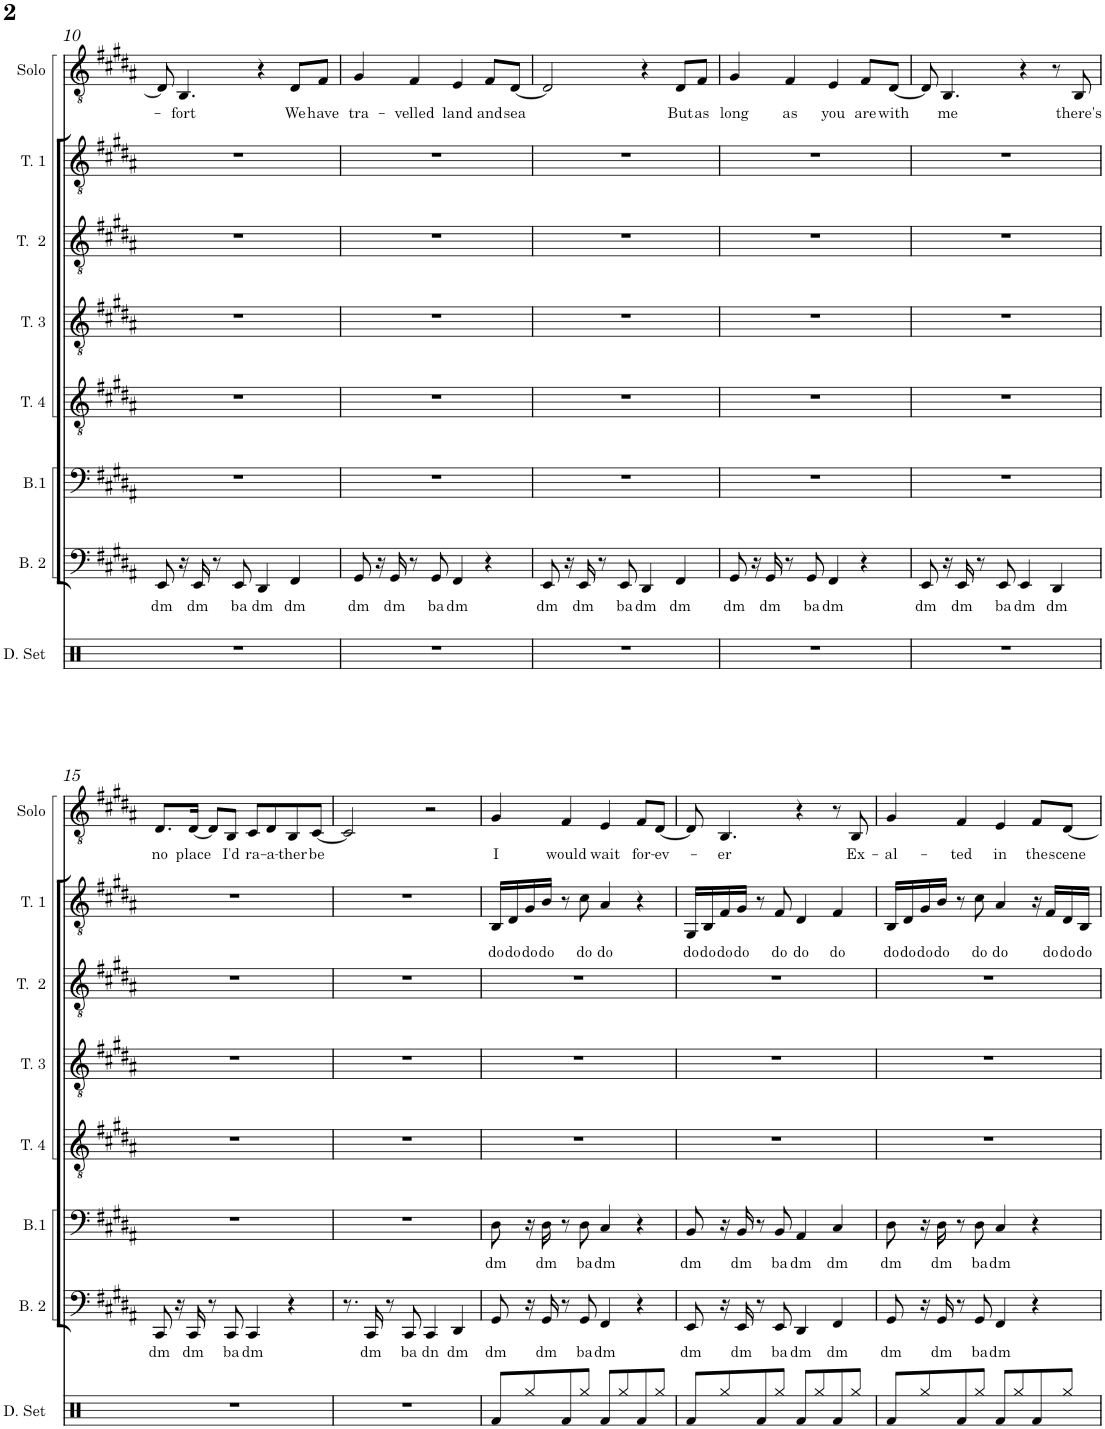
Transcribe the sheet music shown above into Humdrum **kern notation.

**kern	**kern	**text	**kern	**text	**kern	**kern	**kern	**kern	**text	**kern	**text
*part8	*part7	*part7	*part6	*part6	*part5	*part4	*part3	*part2	*part2	*part1	*part1
*staff8	*staff7	*staff7	*staff6	*staff6	*staff5	*staff4	*staff3	*staff2	*staff2	*staff1	*staff1
*I"Drumset	*I"Bass 2 (Cello/Piano)	*	*I"Bass 1 (Cello/Piano Harmony)	*	*I"Tenor 4 (Vocal Harmony 2)	*I"Tenor 3 (Vocal Harmony 1)	*I"Tenor 2 (Violin Melody 2)	*I"Tenor 1 (Violin Melody 1)	*	*I"Solo	*
*I'D. Set	*I'B. 2	*	*I'B.1	*	*I'T. 4	*I'T. 3	*I'T.  2	*I'T. 1	*	*I'Solo	*
!!LO:PB:g=z
*clefX	*clefF4	*	*clefF4	*	*clefGv2	*clefGv2	*clefGv2	*clefGv2	*	*clefGv2	*
*k[f#c#g#d#a#]	*k[f#c#g#d#a#]	*	*k[f#c#g#d#a#]	*	*k[f#c#g#d#a#]	*k[f#c#g#d#a#]	*k[f#c#g#d#a#]	*k[f#c#g#d#a#]	*	*k[f#c#g#d#a#]	*
*M4/4	*M4/4	*	*M4/4	*	*M4/4	*M4/4	*M4/4	*M4/4	*	*M4/4	*
=10	=10	=10	=10	=10	=10	=10	=10	=10	=10	=10	=10
!	!	!LO:LY:b	!	!	!	!	!	!	!	!	!
1r	8EE/	dm	1r	.	1r	1r	1r	1r	.	8D#/]	.
!	!	!	!	!	!	!	!	!	!	!	!LO:LY:b
.	16r	.	.	.	.	.	.	.	.	4.BB/	fort
!	!	!LO:LY:b	!	!	!	!	!	!	!	!	!
.	16EE/	dm	.	.	.	.	.	.	.	.	.
.	8r	.	.	.	.	.	.	.	.	.	.
!	!	!LO:LY:b	!	!	!	!	!	!	!	!	!
.	8EE/	ba	.	.	.	.	.	.	.	.	.
!	!	!LO:LY:b	!	!	!	!	!	!	!	!	!
.	4DD#/	dm	.	.	.	.	.	.	.	4r	.
!	!	!LO:LY:b	!	!	!	!	!	!	!	!	!LO:LY:b
.	4FF#/	dm	.	.	.	.	.	.	.	8D#/L	We
!	!	!	!	!	!	!	!	!	!	!	!LO:LY:b
.	.	.	.	.	.	.	.	.	.	8F#/J	have
=11	=11	=11	=11	=11	=11	=11	=11	=11	=11	=11	=11
!	!	!LO:LY:b	!	!	!	!	!	!	!	!	!LO:LY:b
1r	8GG#/	dm	1r	.	1r	1r	1r	1r	.	4G#/	tra-
.	16r	.	.	.	.	.	.	.	.	.	.
!	!	!LO:LY:b	!	!	!	!	!	!	!	!	!
.	16GG#/	dm	.	.	.	.	.	.	.	.	.
!	!	!	!	!	!	!	!	!	!	!	!LO:LY:b
.	8r	.	.	.	.	.	.	.	.	4F#/	-velled
!	!	!LO:LY:b	!	!	!	!	!	!	!	!	!
.	8GG#/	ba	.	.	.	.	.	.	.	.	.
!	!	!LO:LY:b	!	!	!	!	!	!	!	!	!LO:LY:b
.	4FF#/	dm	.	.	.	.	.	.	.	4E/	land
!	!	!	!	!	!	!	!	!	!	!	!LO:LY:b
.	4r	.	.	.	.	.	.	.	.	8F#/L	and
!	!	!	!	!	!	!	!	!	!	!	!LO:LY:b
.	.	.	.	.	.	.	.	.	.	[8D#/J	sea
=12	=12	=12	=12	=12	=12	=12	=12	=12	=12	=12	=12
!	!	!LO:LY:b	!	!	!	!	!	!	!	!	!
1r	8EE/	dm	1r	.	1r	1r	1r	1r	.	2D#/]	.
.	16r	.	.	.	.	.	.	.	.	.	.
!	!	!LO:LY:b	!	!	!	!	!	!	!	!	!
.	16EE/	dm	.	.	.	.	.	.	.	.	.
.	8r	.	.	.	.	.	.	.	.	.	.
!	!	!LO:LY:b	!	!	!	!	!	!	!	!	!
.	8EE/	ba	.	.	.	.	.	.	.	.	.
!	!	!LO:LY:b	!	!	!	!	!	!	!	!	!
.	4DD#/	dm	.	.	.	.	.	.	.	4r	.
!	!	!LO:LY:b	!	!	!	!	!	!	!	!	!LO:LY:b
.	4FF#/	dm	.	.	.	.	.	.	.	8D#/L	But
!	!	!	!	!	!	!	!	!	!	!	!LO:LY:b
.	.	.	.	.	.	.	.	.	.	8F#/J	as
=13	=13	=13	=13	=13	=13	=13	=13	=13	=13	=13	=13
!	!	!LO:LY:b	!	!	!	!	!	!	!	!	!LO:LY:b
1r	8GG#/	dm	1r	.	1r	1r	1r	1r	.	4G#/	long
.	16r	.	.	.	.	.	.	.	.	.	.
!	!	!LO:LY:b	!	!	!	!	!	!	!	!	!
.	16GG#/	dm	.	.	.	.	.	.	.	.	.
!	!	!	!	!	!	!	!	!	!	!	!LO:LY:b
.	8r	.	.	.	.	.	.	.	.	4F#/	as
!	!	!LO:LY:b	!	!	!	!	!	!	!	!	!
.	8GG#/	ba	.	.	.	.	.	.	.	.	.
!	!	!LO:LY:b	!	!	!	!	!	!	!	!	!LO:LY:b
.	4FF#/	dm	.	.	.	.	.	.	.	4E/	you
!	!	!	!	!	!	!	!	!	!	!	!LO:LY:b
.	4r	.	.	.	.	.	.	.	.	8F#/L	are
!	!	!	!	!	!	!	!	!	!	!	!LO:LY:b
.	.	.	.	.	.	.	.	.	.	[8D#/J	with
=14	=14	=14	=14	=14	=14	=14	=14	=14	=14	=14	=14
!	!	!LO:LY:b	!	!	!	!	!	!	!	!	!
1r	8EE/	dm	1r	.	1r	1r	1r	1r	.	8D#/]	.
!	!	!	!	!	!	!	!	!	!	!	!LO:LY:b
.	16r	.	.	.	.	.	.	.	.	4.BB/	me
!	!	!LO:LY:b	!	!	!	!	!	!	!	!	!
.	16EE/	dm	.	.	.	.	.	.	.	.	.
.	8r	.	.	.	.	.	.	.	.	.	.
!	!	!LO:LY:b	!	!	!	!	!	!	!	!	!
.	8EE/	ba	.	.	.	.	.	.	.	.	.
!	!	!LO:LY:b	!	!	!	!	!	!	!	!	!
.	4EE/	dm	.	.	.	.	.	.	.	4r	.
!	!	!LO:LY:b	!	!	!	!	!	!	!	!	!
.	4DD#/	dm	.	.	.	.	.	.	.	8r	.
!	!	!	!	!	!	!	!	!	!	!	!LO:LY:b
.	.	.	.	.	.	.	.	.	.	8BB/	there's
!!LO:LB:g=z
=15	=15	=15	=15	=15	=15	=15	=15	=15	=15	=15	=15
!	!	!LO:LY:b	!	!	!	!	!	!	!	!	!LO:LY:b
1r	8CC#/	dm	1r	.	1r	1r	1r	1r	.	8.D#/L	no
.	16r	.	.	.	.	.	.	.	.	.	.
!	!	!LO:LY:b	!	!	!	!	!	!	!	!	!LO:LY:b
.	16CC#/	dm	.	.	.	.	.	.	.	[16D#/Jk	place
.	8r	.	.	.	.	.	.	.	.	8D#/L]	.
!	!	!LO:LY:b	!	!	!	!	!	!	!	!	!LO:LY:b
.	8CC#/	ba	.	.	.	.	.	.	.	8BB/J	I'd
!	!	!LO:LY:b	!	!	!	!	!	!	!	!	!LO:LY:b
.	4CC#/	dm	.	.	.	.	.	.	.	8C#/L	ra-
!	!	!	!	!	!	!	!	!	!	!	!LO:LY:b
.	.	.	.	.	.	.	.	.	.	8D#/	-a-
!	!	!	!	!	!	!	!	!	!	!	!LO:LY:b
.	4r	.	.	.	.	.	.	.	.	8BB/	-ther
!	!	!	!	!	!	!	!	!	!	!	!LO:LY:b
.	.	.	.	.	.	.	.	.	.	[8C#/J	be
=16	=16	=16	=16	=16	=16	=16	=16	=16	=16	=16	=16
1r	8.r	.	1r	.	1r	1r	1r	1r	.	2C#/]	.
!	!	!LO:LY:b	!	!	!	!	!	!	!	!	!
.	16CC#/	dm	.	.	.	.	.	.	.	.	.
.	8r	.	.	.	.	.	.	.	.	.	.
!	!	!LO:LY:b	!	!	!	!	!	!	!	!	!
.	8CC#/	ba	.	.	.	.	.	.	.	.	.
!	!	!LO:LY:b	!	!	!	!	!	!	!	!	!
.	4CC#/	dn	.	.	.	.	.	.	.	2r	.
!	!	!LO:LY:b	!	!	!	!	!	!	!	!	!
.	4DD#/	dm	.	.	.	.	.	.	.	.	.
=17	=17	=17	=17	=17	=17	=17	=17	=17	=17	=17	=17
!	!	!LO:LY:b	!	!LO:LY:b	!	!	!	!	!LO:LY:b	!	!LO:LY:b
8Rf/L	8GG#/	dm	8D#\	dm	1r	1r	1r	16BB/LL	do	4G#/	I
!	!	!	!	!	!	!	!	!	!LO:LY:b	!	!
.	.	.	.	.	.	.	.	16D#/	do	.	.
!	!	!	!	!	!	!	!	!	!LO:LY:b	!	!
8Rgg/	16r	.	16r	.	.	.	.	16G#/	do	.	.
!	!	!LO:LY:b	!	!LO:LY:b	!	!	!	!	!LO:LY:b	!	!
.	16GG#/	dm	16D#\	dm	.	.	.	16B/JJ	do	.	.
!	!	!	!	!	!	!	!	!	!	!	!LO:LY:b
8Rf/	8r	.	8r	.	.	.	.	8r	.	4F#/	would
!	!	!LO:LY:b	!	!LO:LY:b	!	!	!	!	!LO:LY:b	!	!
8Rgg/J	8GG#/	ba	8D#\	ba	.	.	.	8c#\	do	.	.
!	!	!LO:LY:b	!	!LO:LY:b	!	!	!	!	!LO:LY:b	!	!LO:LY:b
8Rf/L	4FF#/	dm	4C#/	dm	.	.	.	4A#/	do	4E/	wait
8Rgg/	.	.	.	.	.	.	.	.	.	.	.
!	!	!	!	!	!	!	!	!	!	!	!LO:LY:b
8Rf/	4r	.	4r	.	.	.	.	4r	.	8F#/L	for-
!	!	!	!	!	!	!	!	!	!	!	!LO:LY:b
8Rgg/J	.	.	.	.	.	.	.	.	.	[8D#/J	-ev-
=18	=18	=18	=18	=18	=18	=18	=18	=18	=18	=18	=18
!	!	!LO:LY:b	!	!LO:LY:b	!	!	!	!	!LO:LY:b	!	!
8Rf/L	8EE/	dm	8BB/	dm	1r	1r	1r	16GG#/LL	do	8D#/]	.
!	!	!	!	!	!	!	!	!	!LO:LY:b	!	!
.	.	.	.	.	.	.	.	16BB/	do	.	.
!	!	!	!	!	!	!	!	!	!LO:LY:b	!	!LO:LY:b
8Rgg/	16r	.	16r	.	.	.	.	16F#/	do	4.BB/	er
!	!	!LO:LY:b	!	!LO:LY:b	!	!	!	!	!LO:LY:b	!	!
.	16EE/	dm	16BB/	dm	.	.	.	16G#/JJ	do	.	.
8Rf/	8r	.	8r	.	.	.	.	8r	.	.	.
!	!	!LO:LY:b	!	!LO:LY:b	!	!	!	!	!LO:LY:b	!	!
8Rgg/J	8EE/	ba	8BB/	ba	.	.	.	8F#/	do	.	.
!	!	!LO:LY:b	!	!LO:LY:b	!	!	!	!	!LO:LY:b	!	!
8Rf/L	4DD#/	dm	4AA#/	dm	.	.	.	4D#/	do	4r	.
8Rgg/	.	.	.	.	.	.	.	.	.	.	.
!	!	!LO:LY:b	!	!LO:LY:b	!	!	!	!	!LO:LY:b	!	!
8Rf/	4FF#/	dm	4C#/	dm	.	.	.	4F#/	do	8r	.
!	!	!	!	!	!	!	!	!	!	!	!LO:LY:b
8Rgg/J	.	.	.	.	.	.	.	.	.	8BB/	Ex-
=19	=19	=19	=19	=19	=19	=19	=19	=19	=19	=19	=19
!	!	!LO:LY:b	!	!LO:LY:b	!	!	!	!	!LO:LY:b	!	!LO:LY:b
8Rf/L	8GG#/	dm	8D#\	dm	1r	1r	1r	16BB/LL	do	4G#/	-al-
!	!	!	!	!	!	!	!	!	!LO:LY:b	!	!
.	.	.	.	.	.	.	.	16D#/	do	.	.
!	!	!	!	!	!	!	!	!	!LO:LY:b	!	!
8Rgg/	16r	.	16r	.	.	.	.	16G#/	do	.	.
!	!	!LO:LY:b	!	!LO:LY:b	!	!	!	!	!LO:LY:b	!	!
.	16GG#/	dm	16D#\	dm	.	.	.	16B/JJ	do	.	.
!	!	!	!	!	!	!	!	!	!	!	!LO:LY:b
8Rf/	8r	.	8r	.	.	.	.	8r	.	4F#/	-ted
!	!	!LO:LY:b	!	!LO:LY:b	!	!	!	!	!LO:LY:b	!	!
8Rgg/J	8GG#/	ba	8D#\	ba	.	.	.	8c#\	do	.	.
!	!	!LO:LY:b	!	!LO:LY:b	!	!	!	!	!LO:LY:b	!	!LO:LY:b
8Rf/L	4FF#/	dm	4C#/	dm	.	.	.	4A#/	do	4E/	in
8Rgg/	.	.	.	.	.	.	.	.	.	.	.
!	!	!	!	!	!	!	!	!	!	!	!LO:LY:b
8Rf/	4r	.	4r	.	.	.	.	16r	.	8F#/L	the
!	!	!	!	!	!	!	!	!	!LO:LY:b	!	!
.	.	.	.	.	.	.	.	16F#/LL	do	.	.
!	!	!	!	!	!	!	!	!	!LO:LY:b	!	!LO:LY:b
8Rgg/J	.	.	.	.	.	.	.	16D#/	do	[8D#/J	scene
!	!	!	!	!	!	!	!	!	!LO:LY:b	!	!
.	.	.	.	.	.	.	.	16BB/JJ	do	.	.
=	=	=	=	=	=	=	=	=	=	=	=
*-	*-	*-	*-	*-	*-	*-	*-	*-	*-	*-	*-
